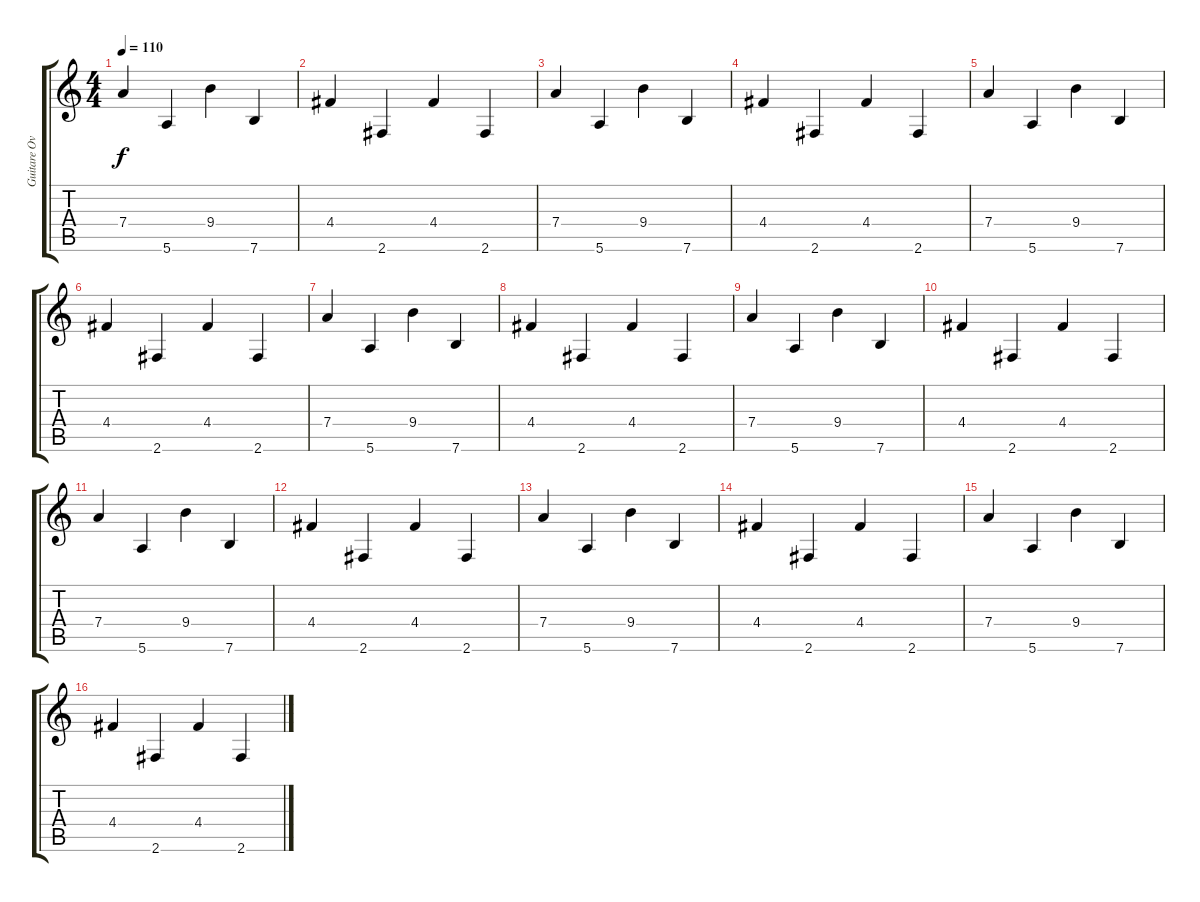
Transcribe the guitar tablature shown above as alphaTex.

\track ("Guitare Overdub" "Guitare Ov") {instrument electricguitarmuted}
\staff {score tabs}
\tuning (E4 B3 G3 D3 A2 E2) {hide}
\ts (4 4)
\tempo 110
\clef g2
\ks c
7.4.4{dy f} 5.6.4 9.4.4 7.6.4 |
4.4.4 2.6.4 4.4.4 2.6.4 |
7.4.4 5.6.4 9.4.4 7.6.4 |
4.4.4 2.6.4 4.4.4 2.6.4 |
7.4.4 5.6.4 9.4.4 7.6.4 |
4.4.4 2.6.4 4.4.4 2.6.4 |
7.4.4 5.6.4 9.4.4 7.6.4 |
4.4.4 2.6.4 4.4.4 2.6.4 |
7.4.4 5.6.4 9.4.4 7.6.4 |
4.4.4 2.6.4 4.4.4 2.6.4 |
7.4.4 5.6.4 9.4.4 7.6.4 |
4.4.4 2.6.4 4.4.4 2.6.4 |
7.4.4 5.6.4 9.4.4 7.6.4 |
4.4.4 2.6.4 4.4.4 2.6.4 |
7.4.4 5.6.4 9.4.4 7.6.4 |
4.4.4 2.6.4 4.4.4 2.6.4
